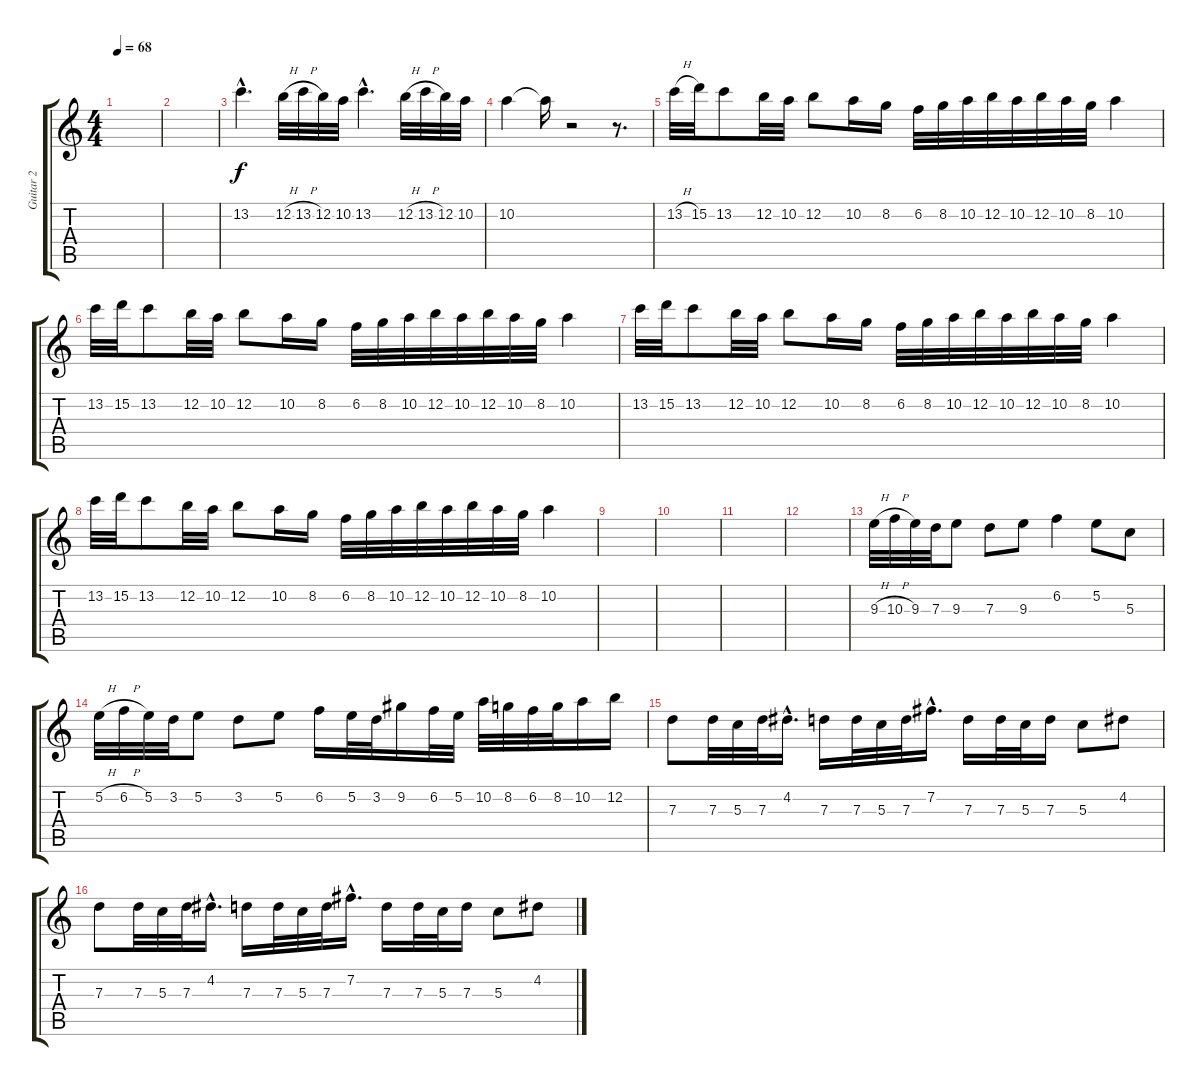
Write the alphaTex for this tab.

\track ("Guitar 2" "Guitar 2") {instrument distortionguitar}
\staff {score tabs}
\tuning (E4 B3 G3 D3 A2 E2) {hide}
\ts (4 4)
\section ("" "")
\tempo 68
\clef g2
\ks c
|
|
13.2{hac}.4{d} 12.2{h}.32 13.2{h}.32 12.2.32 10.2.32 13.2{hac}.4{d} 12.2{h}.32 13.2{h}.32 12.2.32 10.2.32 |
10.2.4 10.2{t}.16 r.2 r.8{d} |
\section ("" "")
13.2{h}.32 15.2.32 13.2.8 12.2.32 10.2.32 12.2.8 10.2.16 8.2.16 6.2.32 8.2.32 10.2.32 12.2.32 10.2.32 12.2.32 10.2.32 8.2.32 10.2.4 |
13.2.32 15.2.32 13.2.8 12.2.32 10.2.32 12.2.8 10.2.16 8.2.16 6.2.32 8.2.32 10.2.32 12.2.32 10.2.32 12.2.32 10.2.32 8.2.32 10.2.4 |
13.2.32 15.2.32 13.2.8 12.2.32 10.2.32 12.2.8 10.2.16 8.2.16 6.2.32 8.2.32 10.2.32 12.2.32 10.2.32 12.2.32 10.2.32 8.2.32 10.2.4 |
13.2.32 15.2.32 13.2.8 12.2.32 10.2.32 12.2.8 10.2.16 8.2.16 6.2.32 8.2.32 10.2.32 12.2.32 10.2.32 12.2.32 10.2.32 8.2.32 10.2.4 |
\section ("" "")
|
|
|
|
\section ("" "")
9.3{h}.32 10.3{h}.32 9.3.32 7.3.32 9.3.8 7.3.8 9.3.8 6.2.4 5.2.8 5.3.8 |
5.2{h}.32 6.2{h}.32 5.2.32 3.2.32 5.2.8 3.2.8 5.2.8 6.2.16 5.2.32 3.2.32 9.2.16 6.2.32 5.2.32 10.2.32 8.2.32 6.2.32 8.2.32 10.2.16 12.2.16 |
\section ("" "")
7.3.8 7.3.32 5.3.32 7.3.32 4.2{hac}.16{d} 7.3.16 7.3.32 5.3.32 7.3.32 7.2{hac}.16{d} 7.3.16 7.3.32 5.3.32 7.3.16 5.3.8 4.2.8 |
7.3.8 7.3.32 5.3.32 7.3.32 4.2{hac}.16{d} 7.3.16 7.3.32 5.3.32 7.3.32 7.2{hac}.16{d} 7.3.16 7.3.32 5.3.32 7.3.16 5.3.8 4.2.8
